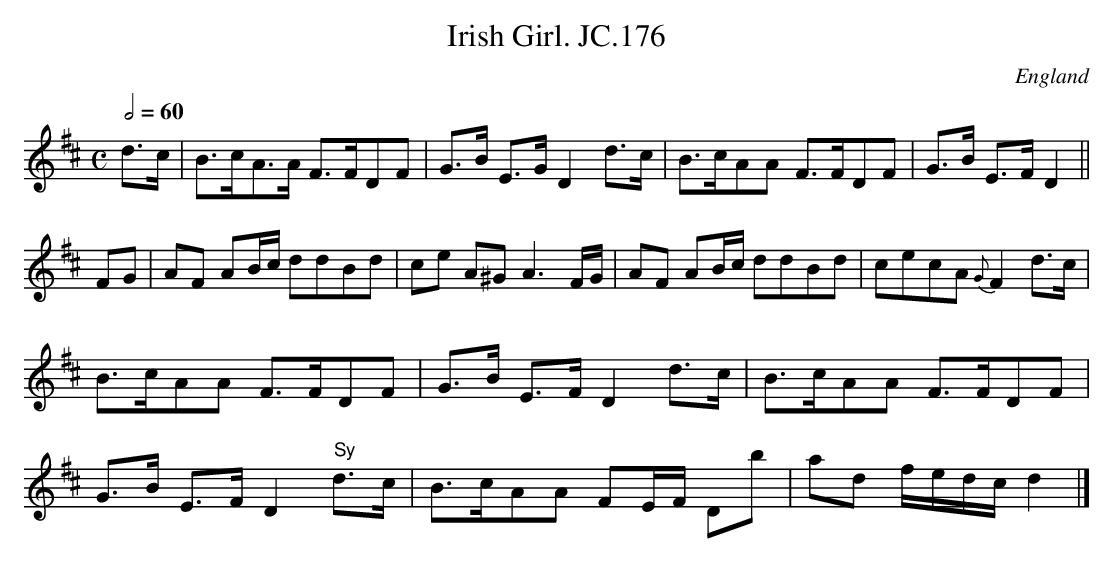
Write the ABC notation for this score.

X:1
T:Irish Girl. JC.176
L:1/8
M:C
O:England
Q:2/4=60
K:D
d>c|\
B>cA>A F>FDF|G>B E>GD2d>c|B>cAA F>FDF|G>B E>FD2||!
FG|AF AB/c/ ddBd|ce A^GA3F/G/|AF AB/c/ ddBd|cecA {G}F2d>c|!
B>cAA F>FDF|G>B E>FD2d>c|B>cAA F>FDF|!
G>B E>FD2" Sy"d>c|B>cAA FE/F/ Db|ad f/e/d/c/d2|]
